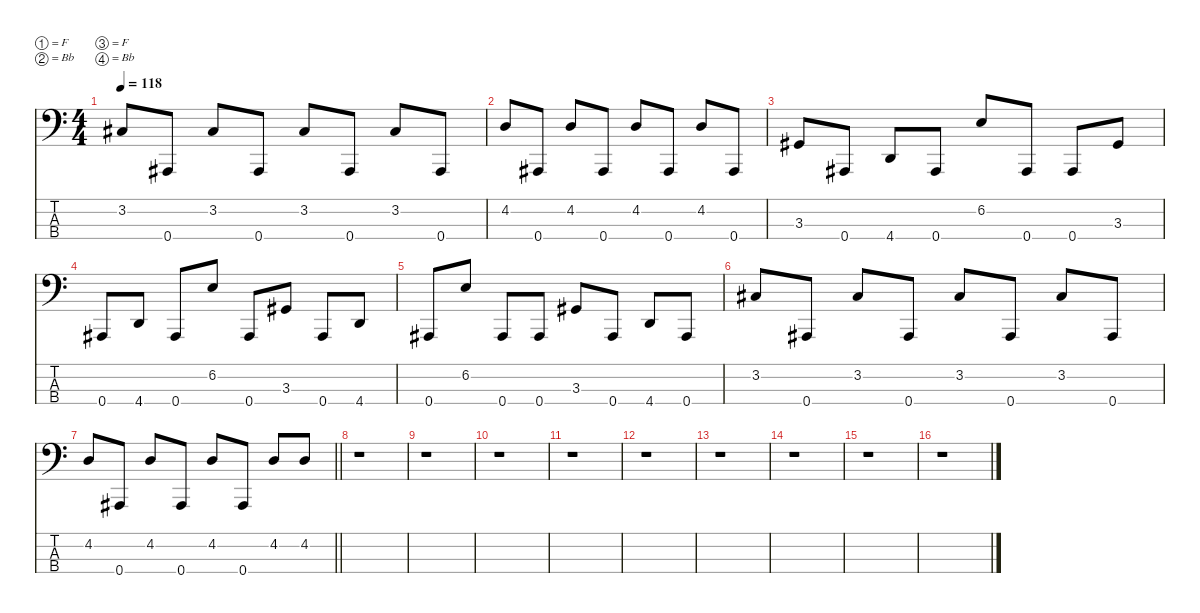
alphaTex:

\defaultSystemsLayout 4
\hideDynamics
\bracketExtendMode nobrackets
\singleTrackTrackNamePolicy hidden
\multiTrackTrackNamePolicy hidden
\firstSystemTrackNameMode fullname
\otherSystemsTrackNameOrientation horizontal
\track ("Bass" "el.bs.") {defaultSystemsLayout 8 instrument electricbassfinger}
\staff {score tabs}
\tuning (F2 Bb1 F1 Bb0)
\ts (4 4)
\tempo 118
\clef f4
\ks c
3.2{acc #}.8{dy f beam Up} 0.4{acc #}.8{beam Up} 3.2{acc #}.8{beam Up} 0.4{acc #}.8{beam Up} 3.2{acc #}.8{beam Up} 0.4{acc #}.8{beam Up} 3.2{acc #}.8{beam Up} 0.4{acc #}.8{beam Up} |
4.2.8{beam Up} 0.4{acc #}.8{beam Up} 4.2.8{beam Up} 0.4{acc #}.8{beam Up} 4.2.8{beam Up} 0.4{acc #}.8{beam Up} 4.2.8{beam Up} 0.4{acc #}.8{beam Up} |
3.3{acc #}.8{beam Up} 0.4{acc #}.8{beam Up} 4.4.8{beam Up} 0.4{acc #}.8{beam Up} 6.2.8{beam Up} 0.4{acc #}.8{beam Up} 0.4{acc #}.8{beam Up} 3.3{acc #}.8{beam Up} |
0.4{acc #}.8{beam Up} 4.4.8{beam Up} 0.4{acc #}.8{beam Up} 6.2.8{beam Up} 0.4{acc #}.8{beam Up} 3.3{acc #}.8{beam Up} 0.4{acc #}.8{beam Up} 4.4.8{beam Up} |
0.4{acc #}.8{beam Up} 6.2.8{beam Up} 0.4{acc #}.8{beam Up} 0.4{acc #}.8{beam Up} 3.3{acc #}.8{beam Up} 0.4{acc #}.8{beam Up} 4.4.8{beam Up} 0.4{acc #}.8{beam Up} |
3.2{acc #}.8{beam Up} 0.4{acc #}.8{beam Up} 3.2{acc #}.8{beam Up} 0.4{acc #}.8{beam Up} 3.2{acc #}.8{beam Up} 0.4{acc #}.8{beam Up} 3.2{acc #}.8{beam Up} 0.4{acc #}.8{beam Up} |
\barLineRight lightlight
4.2.8{beam Up} 0.4{acc #}.8{beam Up} 4.2.8{beam Up} 0.4{acc #}.8{beam Up} 4.2.8{beam Up} 0.4{acc #}.8{beam Up} 4.2.8{beam Up} 4.2.8{beam Up} |
r.1{beam Down} |
r.1{beam Down} |
r.1{beam Down} |
r.1{beam Down} |
r.1{beam Down} |
r.1{beam Down} |
r.1{beam Down} |
r.1{beam Down} |
r.1{beam Down}
